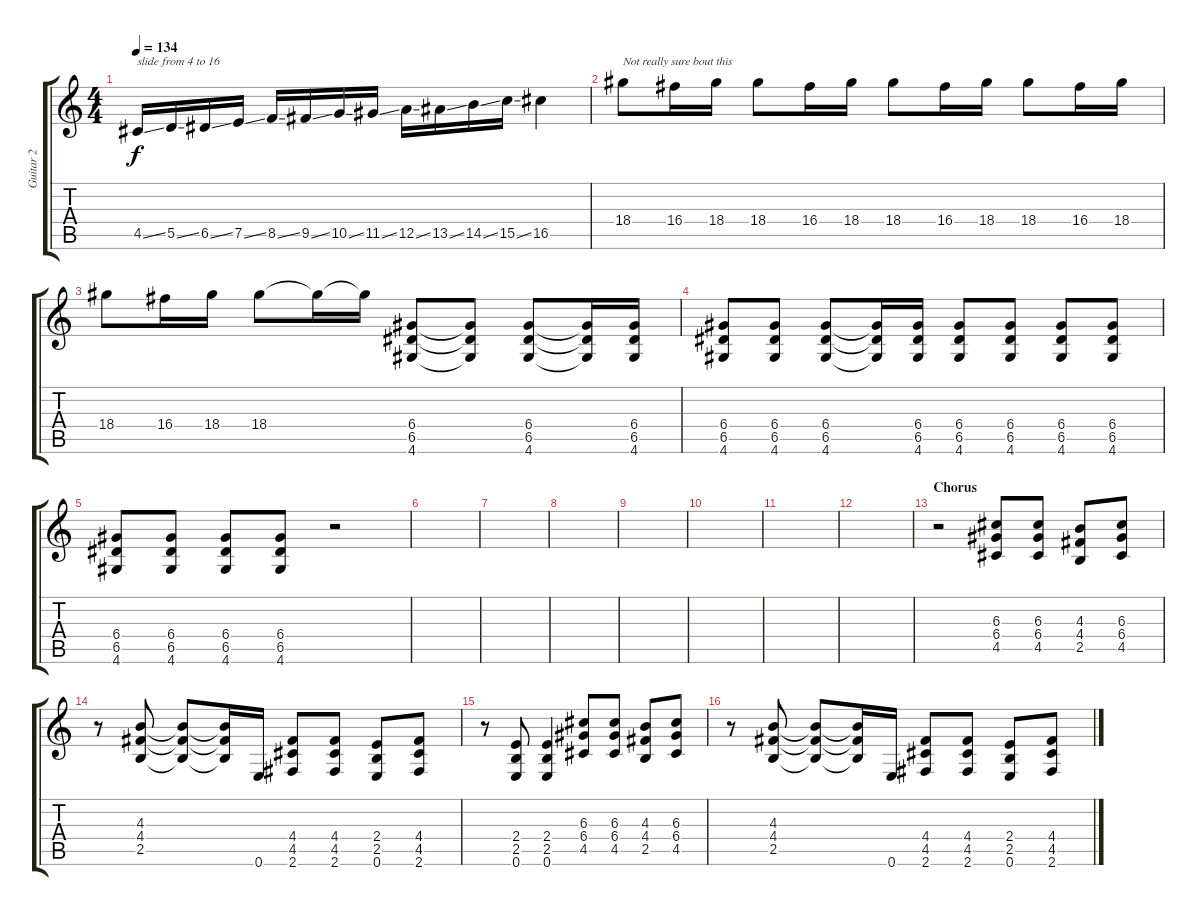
\track ("Guitar 2" "Guitar 2") {instrument overdrivenguitar}
\staff {score tabs}
\tuning (E4 B3 G3 D3 A2 E2) {hide}
\ts (4 4)
\tempo 134
\clef g2
\ks c
4.5{ss}.16{txt "slide from 4 to 16" dy f volume 10} 5.5{ss}.16 6.5{ss}.16 7.5{ss}.16 8.5{ss}.16 9.5{ss}.16 10.5{ss}.16 11.5{ss}.16 12.5{ss}.16 13.5{ss}.16 14.5{ss}.16 15.5{ss}.16 16.5.4 |
18.4.8{txt "Not really sure bout this" volume 8} 16.4.16 18.4.16 18.4.8 16.4.16 18.4.16 18.4.8 16.4.16 18.4.16 18.4.8 16.4.16 18.4.16 |
18.4.8{volume 9} 16.4.16 18.4.16 18.4.8 18.4{t}.16 18.4{t}.16 (6.4 6.5 4.6).8{volume 13} (6.4{t} 6.5{t} 4.6{t}).8 (6.4 6.5 4.6).8 (6.4{t} 6.5{t} 4.6{t}).16 (6.4 6.5 4.6).16 |
(6.4 6.5 4.6).8 (6.4 6.5 4.6).8 (6.4 6.5 4.6).8 (6.4{t} 6.5{t} 4.6{t}).16 (6.4 6.5 4.6).16 (6.4 6.5 4.6).8 (6.4 6.5 4.6).8 (6.4 6.5 4.6).8 (6.4 6.5 4.6).8 |
(6.4 6.5 4.6).8 (6.4 6.5 4.6).8 (6.4 6.5 4.6).8 (6.4 6.5 4.6).8 r.2 |
|
|
|
|
|
|
|
\section ("" "Chorus")
r.2{volume 13} (6.3 6.4 4.5).8 (6.3 6.4 4.5).8 (4.3 4.4 2.5).8 (6.3 6.4 4.5).8 |
r.8 (4.3 4.4 2.5).8 (4.3{t} 4.4{t} 2.5{t}).8 (4.3{t} 4.4{t} 2.5{t}).16 0.6.16 (4.4 4.5 2.6).8 (4.4 4.5 2.6).8 (2.4 2.5 0.6).8 (4.4 4.5 2.6).8 |
r.8 (2.4 2.5 0.6).8 (2.4 2.5 0.6).4 (6.3 6.4 4.5).8 (6.3 6.4 4.5).8 (4.3 4.4 2.5).8 (6.3 6.4 4.5).8 |
r.8 (4.3 4.4 2.5).8 (4.3{t} 4.4{t} 2.5{t}).8 (4.3{t} 4.4{t} 2.5{t}).16 0.6.16 (4.4 4.5 2.6).8 (4.4 4.5 2.6).8 (2.4 2.5 0.6).8 (4.4 4.5 2.6).8
